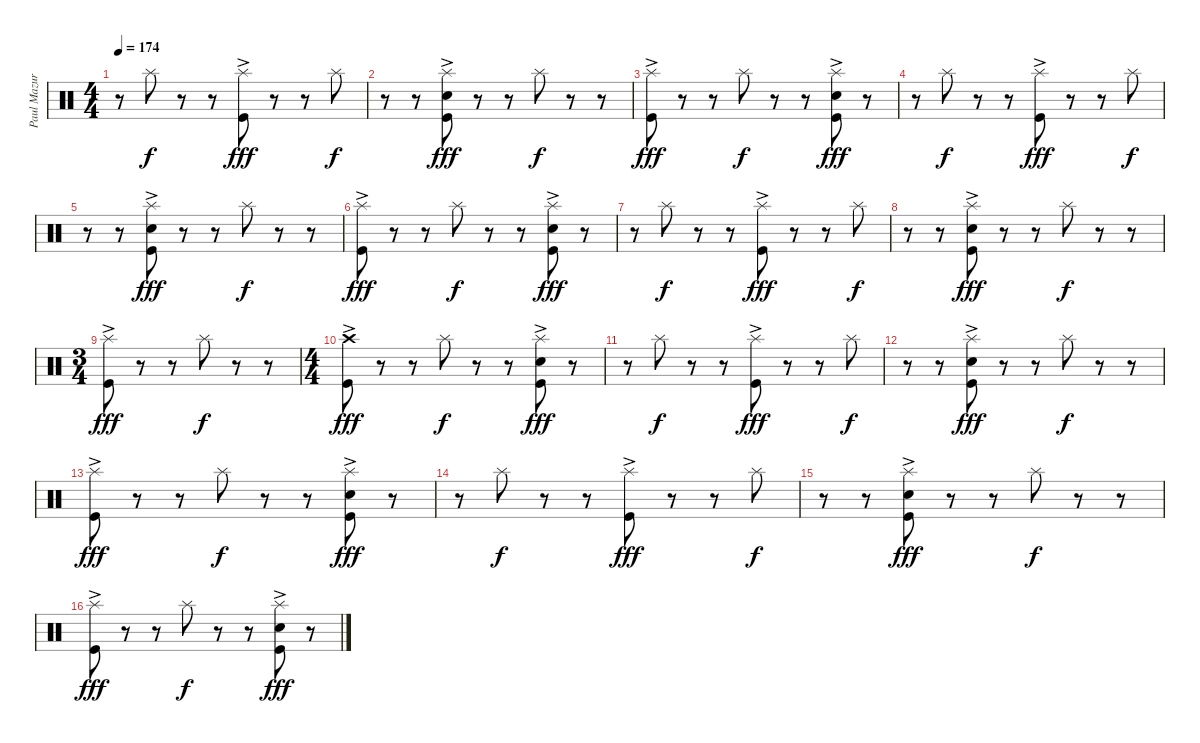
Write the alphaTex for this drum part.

\track ("Paul Mazurkiewicz" "Paul Mazur") {instrument percussion}
\staff {score}
\articulation defaults
\ts (4 4)
\tempo 174
\clef neutral
\ks c
r.8{dy fff} "Splash (hit)".8{dy f} r.8 r.8 ("Splash (hit)" "Kick (hit)"{ac}).8{dy fff} r.8 r.8 "Splash (hit)".8{dy f} |
r.8 r.8 ("Splash (hit)" "Electric Snare (hit)" "Kick (hit)"{ac}).8{dy fff} r.8 r.8 "Splash (hit)".8{dy f} r.8 r.8 |
("Splash (hit)" "Kick (hit)"{ac}).8{dy fff} r.8 r.8 "Splash (hit)".8{dy f} r.8 r.8 ("Splash (hit)" "Electric Snare (hit)" "Kick (hit)"{ac}).8{dy fff} r.8 |
r.8 "Splash (hit)".8{dy f} r.8 r.8 ("Splash (hit)" "Kick (hit)"{ac}).8{dy fff} r.8 r.8 "Splash (hit)".8{dy f} |
r.8 r.8 ("Splash (hit)" "Electric Snare (hit)" "Kick (hit)"{ac}).8{dy fff} r.8 r.8 "Splash (hit)".8{dy f} r.8 r.8 |
("Splash (hit)" "Kick (hit)"{ac}).8{dy fff} r.8 r.8 "Splash (hit)".8{dy f} r.8 r.8 ("Splash (hit)" "Electric Snare (hit)" "Kick (hit)"{ac}).8{dy fff} r.8 |
r.8 "Splash (hit)".8{dy f} r.8 r.8 ("Splash (hit)" "Kick (hit)"{ac}).8{dy fff} r.8 r.8 "Splash (hit)".8{dy f} |
r.8 r.8 ("Splash (hit)" "Electric Snare (hit)" "Kick (hit)"{ac}).8{dy fff} r.8 r.8 "Splash (hit)".8{dy f} r.8 r.8 |
\ts (3 4)
("Splash (hit)" "Kick (hit)"{ac}).8{dy fff} r.8 r.8 "Splash (hit)".8{dy f} r.8 r.8 |
\ts (4 4)
("Crash high (hit)" "Kick (hit)"{ac}).8{dy fff} r.8 r.8 "Splash (hit)".8{dy f} r.8 r.8 ("Splash (hit)" "Electric Snare (hit)" "Kick (hit)"{ac}).8{dy fff} r.8 |
r.8 "Splash (hit)".8{dy f} r.8 r.8 ("Splash (hit)" "Kick (hit)"{ac}).8{dy fff} r.8 r.8 "Splash (hit)".8{dy f} |
r.8 r.8 ("Splash (hit)" "Electric Snare (hit)" "Kick (hit)"{ac}).8{dy fff} r.8 r.8 "Splash (hit)".8{dy f} r.8 r.8 |
("Splash (hit)" "Kick (hit)"{ac}).8{dy fff} r.8 r.8 "Splash (hit)".8{dy f} r.8 r.8 ("Splash (hit)" "Electric Snare (hit)" "Kick (hit)"{ac}).8{dy fff} r.8 |
r.8 "Splash (hit)".8{dy f} r.8 r.8 ("Splash (hit)" "Kick (hit)"{ac}).8{dy fff} r.8 r.8 "Splash (hit)".8{dy f} |
r.8 r.8 ("Splash (hit)" "Electric Snare (hit)" "Kick (hit)"{ac}).8{dy fff} r.8 r.8 "Splash (hit)".8{dy f} r.8 r.8 |
("Splash (hit)" "Kick (hit)"{ac}).8{dy fff} r.8 r.8 "Splash (hit)".8{dy f} r.8 r.8 ("Splash (hit)" "Electric Snare (hit)" "Kick (hit)"{ac}).8{dy fff} r.8
